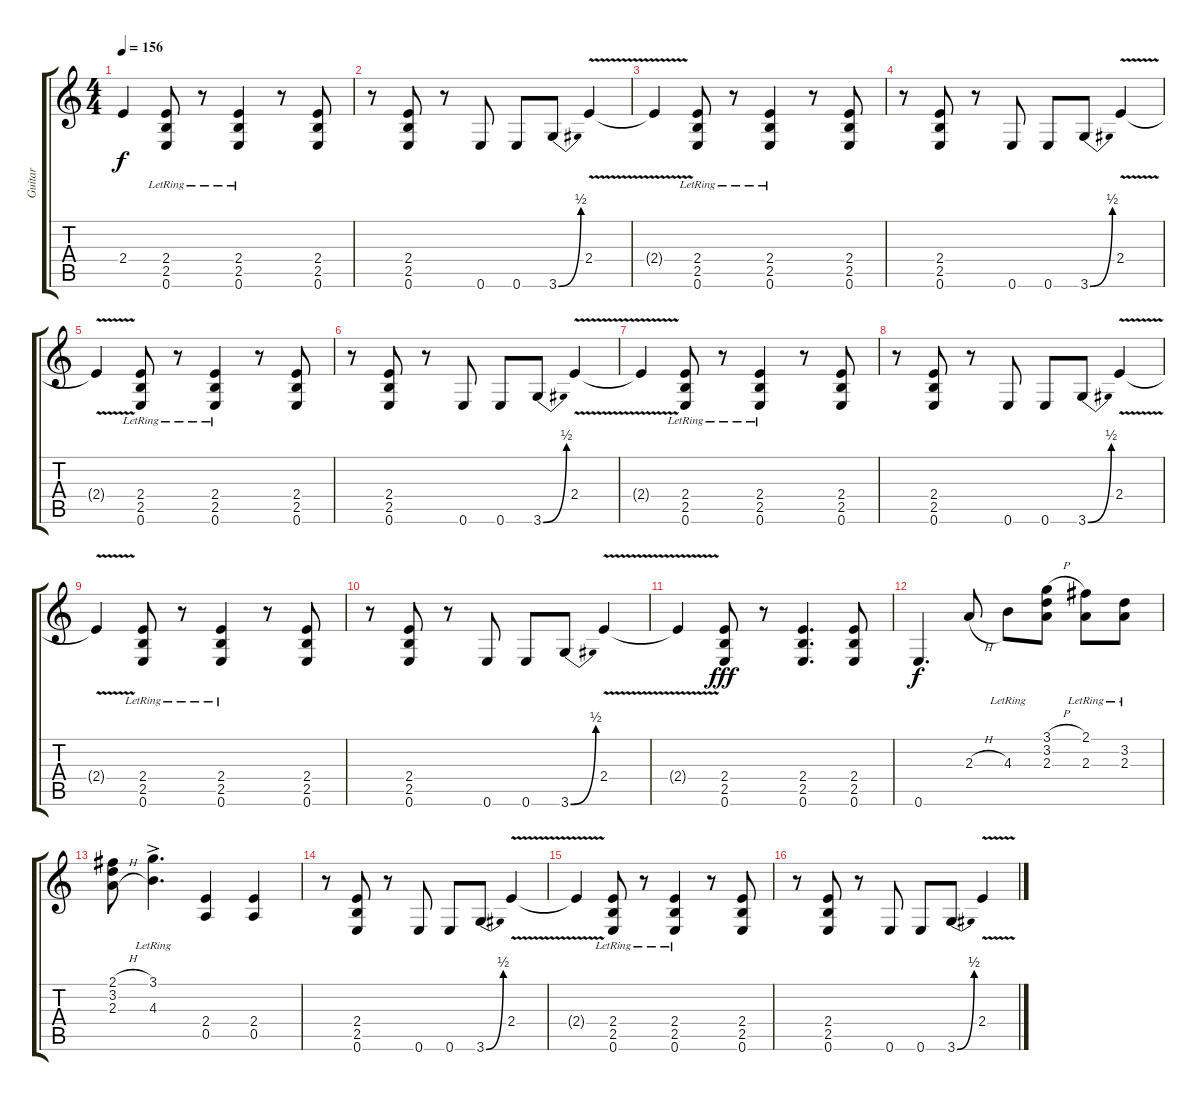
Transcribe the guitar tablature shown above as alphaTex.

\track ("Guitar" "Guitar") {instrument distortionguitar}
\staff {score tabs}
\tuning (E4 B3 G3 D3 A2 E2) {hide}
\ts (4 4)
\tempo 156
\clef g2
\ks c
2.4{t}.4{dy f} (2.4 2.5{lr} 0.6{lr}).8 r.8 (2.4 2.5{lr} 0.6{lr}).4 r.8 (2.4 2.5 0.6).8 |
r.8 (2.4 2.5 0.6).8 r.8 0.6.8 0.6.8 3.6{be (bend 0 0 60 2)}.8 2.4{v}.4 |
2.4{t}.4 (2.4 2.5{lr} 0.6{lr}).8 r.8 (2.4 2.5{lr} 0.6{lr}).4 r.8 (2.4 2.5 0.6).8 |
r.8 (2.4 2.5 0.6).8 r.8 0.6.8 0.6.8 3.6{be (bend 0 0 60 2)}.8 2.4{v}.4 |
2.4{t}.4 (2.4 2.5{lr} 0.6{lr}).8 r.8 (2.4 2.5{lr} 0.6{lr}).4 r.8 (2.4 2.5 0.6).8 |
r.8 (2.4 2.5 0.6).8 r.8 0.6.8 0.6.8 3.6{be (bend 0 0 60 2)}.8 2.4{v}.4 |
2.4{t}.4 (2.4 2.5{lr} 0.6{lr}).8 r.8 (2.4 2.5{lr} 0.6{lr}).4 r.8 (2.4 2.5 0.6).8 |
r.8 (2.4 2.5 0.6).8 r.8 0.6.8 0.6.8 3.6{be (bend 0 0 60 2)}.8 2.4{v}.4 |
2.4{t}.4 (2.4 2.5{lr} 0.6{lr}).8 r.8 (2.4 2.5{lr} 0.6{lr}).4 r.8 (2.4 2.5 0.6).8 |
r.8 (2.4 2.5 0.6).8 r.8 0.6.8 0.6.8 3.6{be (bend 0 0 60 2)}.8 2.4{v}.4 |
2.4{t}.4 (2.4 2.5 0.6).8{dy fff} r.8 (2.4 2.5 0.6).4{d} (2.4 2.5 0.6).8 |
0.6.4{d dy f} 2.3{h}.8 4.3{lr}.8 (3.1{h} 3.2 2.3).8 (2.1{lr} 2.3{lr}).8 (3.2{lr} 2.3{lr}).8 |
(2.1{h} 3.2 2.3{h}).8 (3.1{ac lr} 4.3{ac lr}).4{d} (2.4 0.5).4 (2.4 0.5).4 |
r.8 (2.4 2.5 0.6).8 r.8 0.6.8 0.6.8 3.6{be (bend 0 0 60 2)}.8 2.4{v}.4 |
2.4{t}.4 (2.4 2.5{lr} 0.6{lr}).8 r.8 (2.4 2.5{lr} 0.6{lr}).4 r.8 (2.4 2.5 0.6).8 |
r.8 (2.4 2.5 0.6).8 r.8 0.6.8 0.6.8 3.6{be (bend 0 0 60 2)}.8 2.4{v}.4
